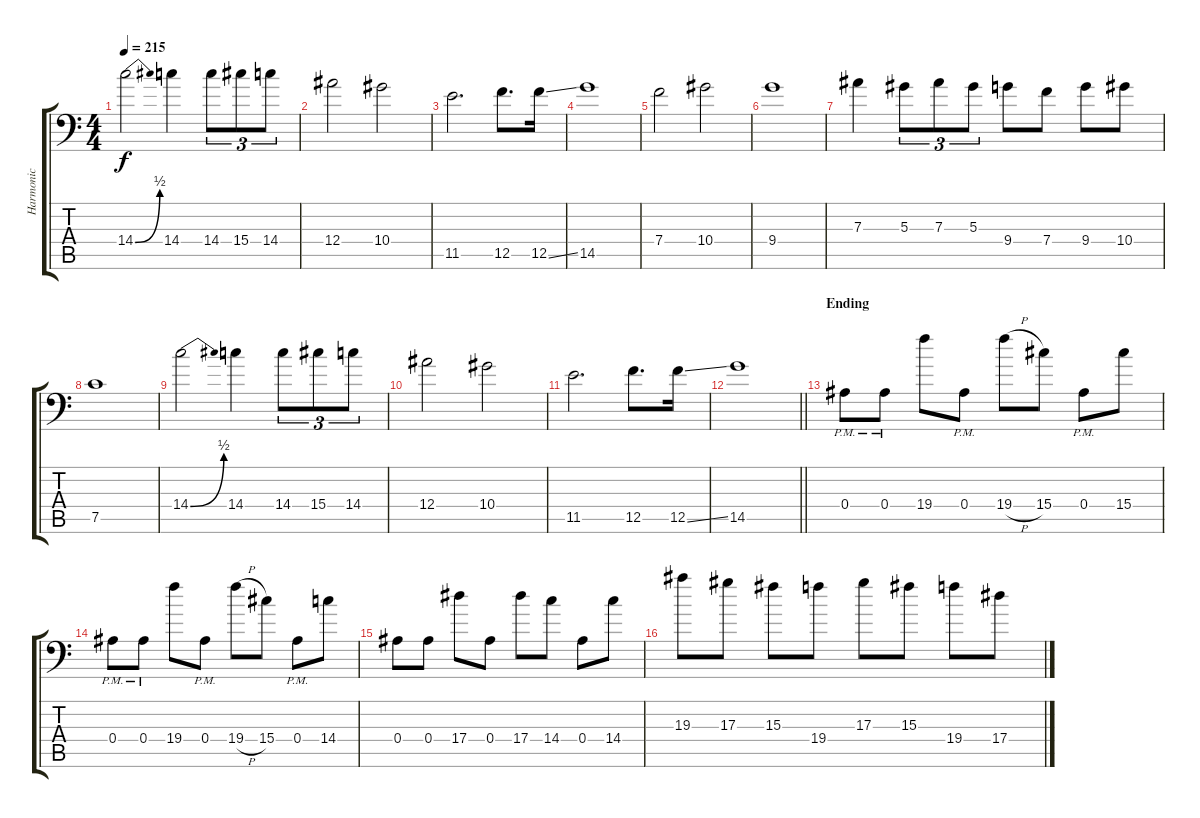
\track ("Harmonic" "Harmonic") {instrument distortionguitar}
\staff {score tabs}
\tuning (C4 G3 Eb3 Bb2 F2 Bb1) {hide}
\ts (4 4)
\tempo 215
\clef f4
\ks c
14.4{be (bend 0 0 60 2)}.2{dy f} 14.4.4 14.4.8{tu (3 2)} 15.4.8{tu (3 2)} 14.4.8{tu (3 2)} |
12.4.2 10.4.2 |
11.5.2{d} 12.5.8{d} 12.5{ss}.16 |
14.5.1 |
7.4.2 10.4.2 |
9.4.1 |
7.3.4 5.3.8{tu (3 2)} 7.3.8{tu (3 2)} 5.3.8{tu (3 2)} 9.4.8 7.4.8 9.4.8 10.4.8 |
7.5.1 |
14.4{be (bend 0 0 60 2)}.2 14.4.4 14.4.8{tu (3 2)} 15.4.8{tu (3 2)} 14.4.8{tu (3 2)} |
12.4.2 10.4.2 |
11.5.2{d} 12.5.8{d} 12.5{ss}.16 |
\barLineRight lightlight
14.5.1 |
\section ("" "Ending")
0.4{pm}.8 0.4{pm}.8 19.4.8 0.4{pm}.8 19.4{h}.8 15.4.8 0.4{pm}.8 15.4.8 |
0.4{pm}.8 0.4{pm}.8 19.4.8 0.4{pm}.8 19.4{h}.8 15.4.8 0.4{pm}.8 14.4.8 |
0.4.8 0.4.8 17.4.8 0.4.8 17.4.8 14.4.8 0.4.8 14.4.8 |
19.3.8 17.3.8 15.3.8 19.4.8 17.3.8 15.3.8 19.4.8 17.4.8
